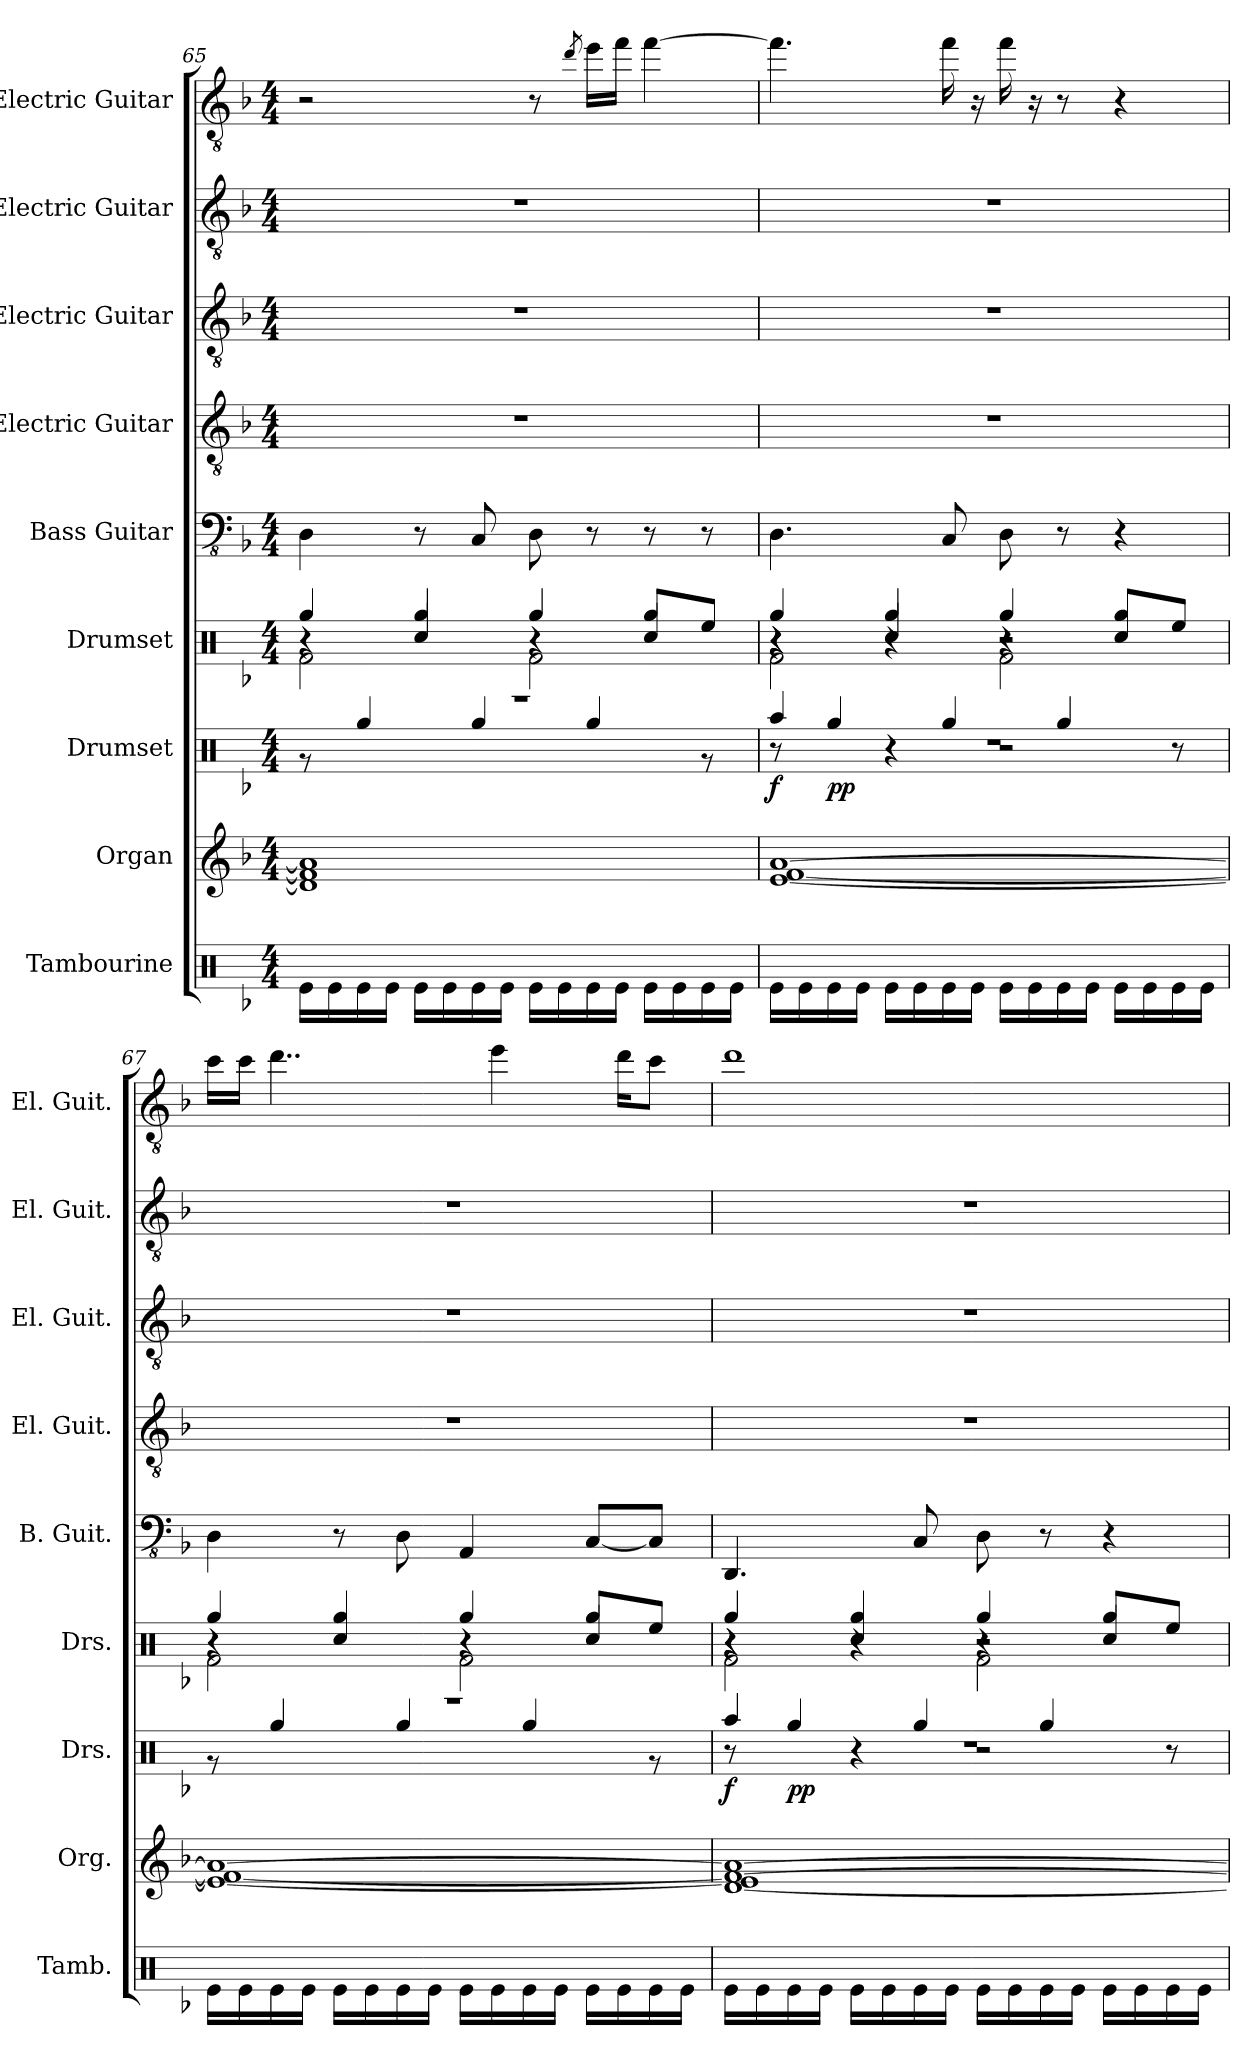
**kern	**kern	**kern	**dynam	**kern	**kern	**kern	**kern	**kern	**kern
*part9	*part8	*part7	*part7	*part6	*part5	*part4	*part3	*part2	*part1
*staff9	*staff8	*staff7	*staff7	*staff6	*staff5	*staff4	*staff3	*staff2	*staff1
*I"Tambourine	*I"Organ	*I"Drumset	*	*I"Drumset	*I"Bass Guitar	*I"Electric Guitar	*I"Electric Guitar	*I"Electric Guitar	*I"Electric Guitar
*I'Tamb.	*I'Org.	*I'Drs.	*	*I'Drs.	*I'B. Guit.	*I'El. Guit.	*I'El. Guit.	*I'El. Guit.	*I'El. Guit.
*clefX	*clefG2	*clefX	*	*clefX	*clefFv4	*clefGv2	*clefGv2	*clefGv2	*clefGv2
*k[b-]	*k[b-]	*k[b-]	*	*k[b-]	*k[b-]	*k[b-]	*k[b-]	*k[b-]	*k[b-]
*M4/4	*M4/4	*M4/4	*	*M4/4	*M4/4	*M4/4	*M4/4	*M4/4	*M4/4
=65	=65	=65	=65	=65	=65	=65	=65	=65	=65
*	*	*^	*	*^	*	*	*	*	*
*	*	*	*	*	*	*^	*	*	*	*	*
16Re\LL	1d] 1f] 1a]	1r	8r	.	4r	2Rf\	4Rgg/	4DD\	1r	1r	1r	2r
16Re\	.	.	.	.	.	.	.	.	.	.	.	.
16Re\	.	.	4Rgg/	.	.	.	.	.	.	.	.	.
16Re\JJ	.	.	.	.	.	.	.	.	.	.	.	.
16Re\LL	.	.	.	.	4Rcc/	.	4Rgg/	8r	.	.	.	.
16Re\	.	.	.	.	.	.	.	.	.	.	.	.
16Re\	.	.	4Rgg/	.	.	.	.	8CC/	.	.	.	.
16Re\JJ	.	.	.	.	.	.	.	.	.	.	.	.
16Re\LL	.	.	.	.	4r	2Rf\	4Rgg/	8DD\	.	.	.	8r
16Re\	.	.	.	.	.	.	.	.	.	.	.	.
.	.	.	.	.	.	.	.	.	.	.	.	8qdd/
16Re\	.	.	4Rgg/	.	.	.	.	8r	.	.	.	16ee\LL
16Re\JJ	.	.	.	.	.	.	.	.	.	.	.	16ff\JJ
16Re\LL	.	.	.	.	4Rcc/	.	8Rgg/L	8r	.	.	.	[4ff\
16Re\	.	.	.	.	.	.	.	.	.	.	.	.
16Re\	.	.	8r	.	.	.	8Ree/J	8r	.	.	.	.
16Re\JJ	.	.	.	.	.	.	.	.	.	.	.	.
!!LO:PB:g=z
=66	=66	=66	=66	=66	=66	=66	=66	=66	=66	=66	=66	=66
*	*	*	*^	*	*	*	*^	*	*	*	*	*
!	!	!	!	!	!LO:DY:b	!	!	!	!	!	!	!	!	!
16Re\LL	[1e [1f [1a	1r	8r	4Raa/	f	4r	2Rf\	4Rgg/	4r	4.DD\	1r	1r	1r	4.ff\]
16Re\	.	.	.	.	.	.	.	.	.	.	.	.	.	.
!	!	!	!	!	!LO:DY:b	!	!	!	!	!	!	!	!	!
16Re\	.	.	4Rgg/	.	pp	.	.	.	.	.	.	.	.	.
16Re\JJ	.	.	.	.	.	.	.	.	.	.	.	.	.	.
16Re\LL	.	.	.	4r	.	4Rcc/	.	4Rgg/	4r	.	.	.	.	.
16Re\	.	.	.	.	.	.	.	.	.	.	.	.	.	.
16Re\	.	.	4Rgg/	.	.	.	.	.	.	8CC/	.	.	.	16ff\
16Re\JJ	.	.	.	.	.	.	.	.	.	.	.	.	.	16r
16Re\LL	.	.	.	2r	.	4r	2Rf\	4Rgg/	2r	8DD\	.	.	.	16ff\
16Re\	.	.	.	.	.	.	.	.	.	.	.	.	.	16r
16Re\	.	.	4Rgg/	.	.	.	.	.	.	8r	.	.	.	8r
16Re\JJ	.	.	.	.	.	.	.	.	.	.	.	.	.	.
16Re\LL	.	.	.	.	.	4Rcc/	.	8Rgg/L	.	4r	.	.	.	4r
16Re\	.	.	.	.	.	.	.	.	.	.	.	.	.	.
16Re\	.	.	8r	.	.	.	.	8Ree/J	.	.	.	.	.	.
16Re\JJ	.	.	.	.	.	.	.	.	.	.	.	.	.	.
*	*	*	*v	*v	*	*	*	*	*	*	*	*	*	*
*	*	*	*	*	*	*	*v	*v	*	*	*	*	*
=67	=67	=67	=67	=67	=67	=67	=67	=67	=67	=67	=67	=67
16Re\LL	1e_ 1f_ 1a_	1r	8r	.	4r	2Rf\	4Rgg/	4DD\	1r	1r	1r	16cc\LL
16Re\	.	.	.	.	.	.	.	.	.	.	.	16cc\JJ
16Re\	.	.	4Rgg/	.	.	.	.	.	.	.	.	4..dd\
16Re\JJ	.	.	.	.	.	.	.	.	.	.	.	.
16Re\LL	.	.	.	.	4Rcc/	.	4Rgg/	8r	.	.	.	.
16Re\	.	.	.	.	.	.	.	.	.	.	.	.
16Re\	.	.	4Rgg/	.	.	.	.	8DD\	.	.	.	.
16Re\JJ	.	.	.	.	.	.	.	.	.	.	.	.
16Re\LL	.	.	.	.	4r	2Rf\	4Rgg/	4AAA/	.	.	.	.
16Re\	.	.	.	.	.	.	.	.	.	.	.	4ee\
16Re\	.	.	4Rgg/	.	.	.	.	.	.	.	.	.
16Re\JJ	.	.	.	.	.	.	.	.	.	.	.	.
16Re\LL	.	.	.	.	4Rcc/	.	8Rgg/L	[8CC/L	.	.	.	.
16Re\	.	.	.	.	.	.	.	.	.	.	.	16dd\KL
16Re\	.	.	8r	.	.	.	8Ree/J	8CC/J]	.	.	.	8cc\J
16Re\JJ	.	.	.	.	.	.	.	.	.	.	.	.
!!LO:PB:g=z
=68	=68	=68	=68	=68	=68	=68	=68	=68	=68	=68	=68	=68
*	*	*	*^	*	*	*	*^	*	*	*	*	*
!	!	!	!	!	!LO:DY:b	!	!	!	!	!	!	!	!	!
16Re\LL	[1d 1e] 1f_ 1a_	1r	8r	4Raa/	f	4r	2Rf\	4Rgg/	4r	4.DDD/	1r	1r	1r	1dd
16Re\	.	.	.	.	.	.	.	.	.	.	.	.	.	.
!	!	!	!	!	!LO:DY:b	!	!	!	!	!	!	!	!	!
16Re\	.	.	4Rgg/	.	pp	.	.	.	.	.	.	.	.	.
16Re\JJ	.	.	.	.	.	.	.	.	.	.	.	.	.	.
16Re\LL	.	.	.	4r	.	4Rcc/	.	4Rgg/	4r	.	.	.	.	.
16Re\	.	.	.	.	.	.	.	.	.	.	.	.	.	.
16Re\	.	.	4Rgg/	.	.	.	.	.	.	8CC/	.	.	.	.
16Re\JJ	.	.	.	.	.	.	.	.	.	.	.	.	.	.
16Re\LL	.	.	.	2r	.	4r	2Rf\	4Rgg/	2r	8DD\	.	.	.	.
16Re\	.	.	.	.	.	.	.	.	.	.	.	.	.	.
16Re\	.	.	4Rgg/	.	.	.	.	.	.	8r	.	.	.	.
16Re\JJ	.	.	.	.	.	.	.	.	.	.	.	.	.	.
16Re\LL	.	.	.	.	.	4Rcc/	.	8Rgg/L	.	4r	.	.	.	.
16Re\	.	.	.	.	.	.	.	.	.	.	.	.	.	.
16Re\	.	.	8r	.	.	.	.	8Ree/J	.	.	.	.	.	.
16Re\JJ	.	.	.	.	.	.	.	.	.	.	.	.	.	.
*	*	*v	*v	*v	*	*	*	*	*	*	*	*	*	*
*	*	*	*	*v	*v	*v	*v	*	*	*	*	*
=	=	=	=	=	=	=	=	=	=
*-	*-	*-	*-	*-	*-	*-	*-	*-	*-
